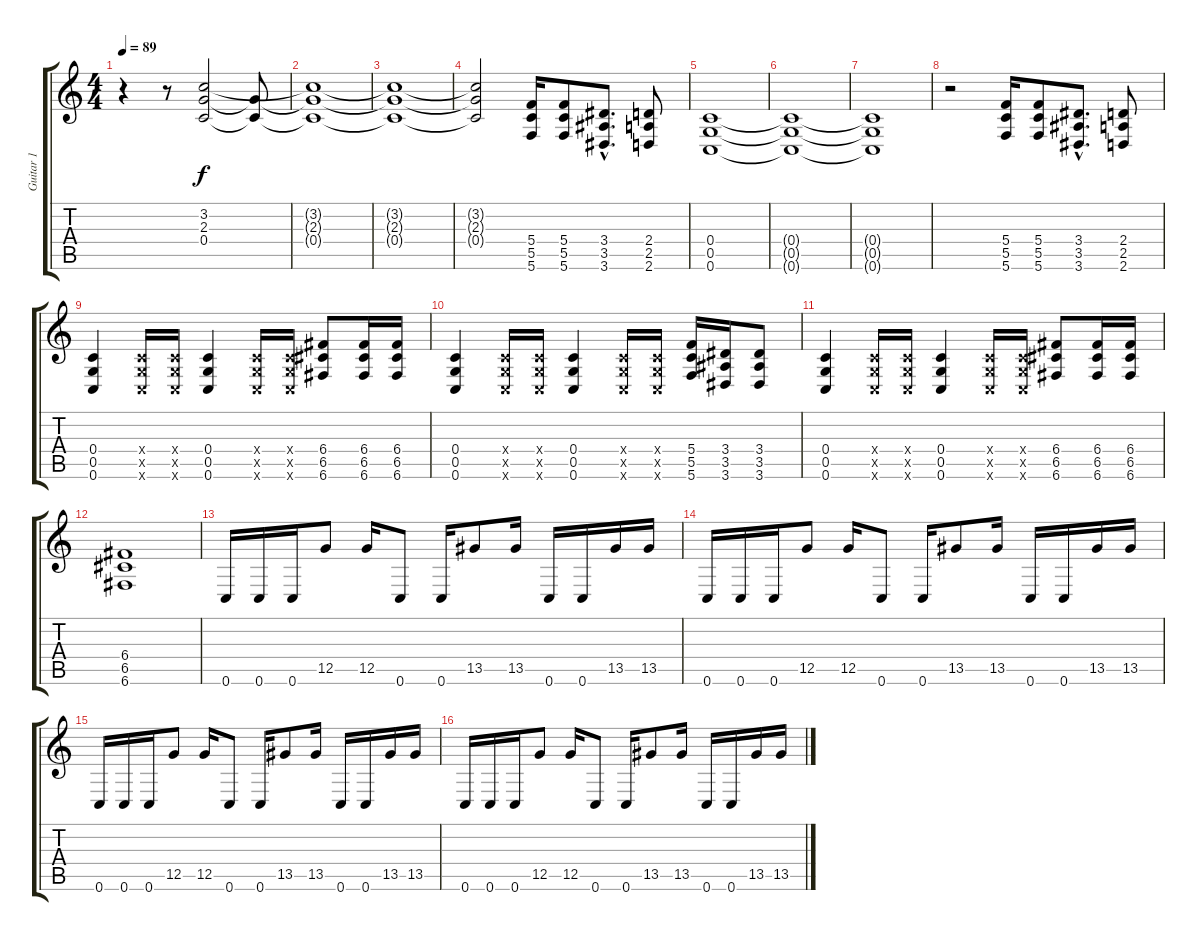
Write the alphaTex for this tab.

\track ("Guitar 1" "Guitar 1") {instrument distortionguitar}
\staff {score tabs}
\tuning (D4 A3 F3 C3 G2 C2) {hide}
\ts (4 4)
\tempo 89
\clef g2
\ks c
r.4{dy f volume 12} r.8 (3.2 2.3 0.4).2 (2.3{t} 0.4{t}).8 |
(3.2{t} 2.3{t} 0.4{t}).1{volume 0} |
(3.2{t} 2.3{t} 0.4{t}).1 |
(3.2{t} 2.3{t} 0.4{t}).2 (5.4 5.5 5.6).16{volume 13} (5.4 5.5 5.6).8 (3.4{hac} 3.5{hac} 3.6{hac}).8{d} (2.4 2.5 2.6).8 |
(0.4 0.5 0.6).1 |
(0.4{t} 0.5{t} 0.6{t}).1{volume 0} |
(0.4{t} 0.5{t} 0.6{t}).1 |
r.2 (5.4 5.5 5.6).16{volume 13} (5.4 5.5 5.6).8 (3.4{hac} 3.5{hac} 3.6{hac}).8{d} (2.4 2.5 2.6).8 |
(0.4 0.5 0.6).4 (0.4{x} 0.5{x} 0.6{x}).16 (0.4{x} 0.5{x} 0.6{x}).16 (0.4 0.5 0.6).4 (0.4{x} 0.5{x} 0.6{x}).16 (0.4{x} 0.5{x} 0.6{x}).16 (6.4 6.5 6.6).8 (6.4 6.5 6.6).16 (6.4 6.5 6.6).16 |
(0.4 0.5 0.6).4 (0.4{x} 0.5{x} 0.6{x}).16 (0.4{x} 0.5{x} 0.6{x}).16 (0.4 0.5 0.6).4 (0.4{x} 0.5{x} 0.6{x}).16 (0.4{x} 0.5{x} 0.6{x}).16 (5.4 5.5 5.6).16 (3.4 3.5 3.6).16 (3.4 3.5 3.6).8 |
(0.4 0.5 0.6).4 (0.4{x} 0.5{x} 0.6{x}).16 (0.4{x} 0.5{x} 0.6{x}).16 (0.4 0.5 0.6).4 (0.4{x} 0.5{x} 0.6{x}).16 (0.4{x} 0.5{x} 0.6{x}).16 (6.4 6.5 6.6).8 (6.4 6.5 6.6).16 (6.4 6.5 6.6).16 |
(6.4 6.5 6.6).1 |
0.6.16 0.6.16 0.6.16 12.5.8 12.5.16 0.6.8 0.6.16 13.5.8 13.5.16 0.6.16 0.6.16 13.5.16 13.5.16 |
0.6.16 0.6.16 0.6.16 12.5.8 12.5.16 0.6.8 0.6.16 13.5.8 13.5.16 0.6.16 0.6.16 13.5.16 13.5.16 |
0.6.16 0.6.16 0.6.16 12.5.8 12.5.16 0.6.8 0.6.16 13.5.8 13.5.16 0.6.16 0.6.16 13.5.16 13.5.16 |
0.6.16 0.6.16 0.6.16 12.5.8 12.5.16 0.6.8 0.6.16 13.5.8 13.5.16 0.6.16 0.6.16 13.5.16 13.5{ss}.16
